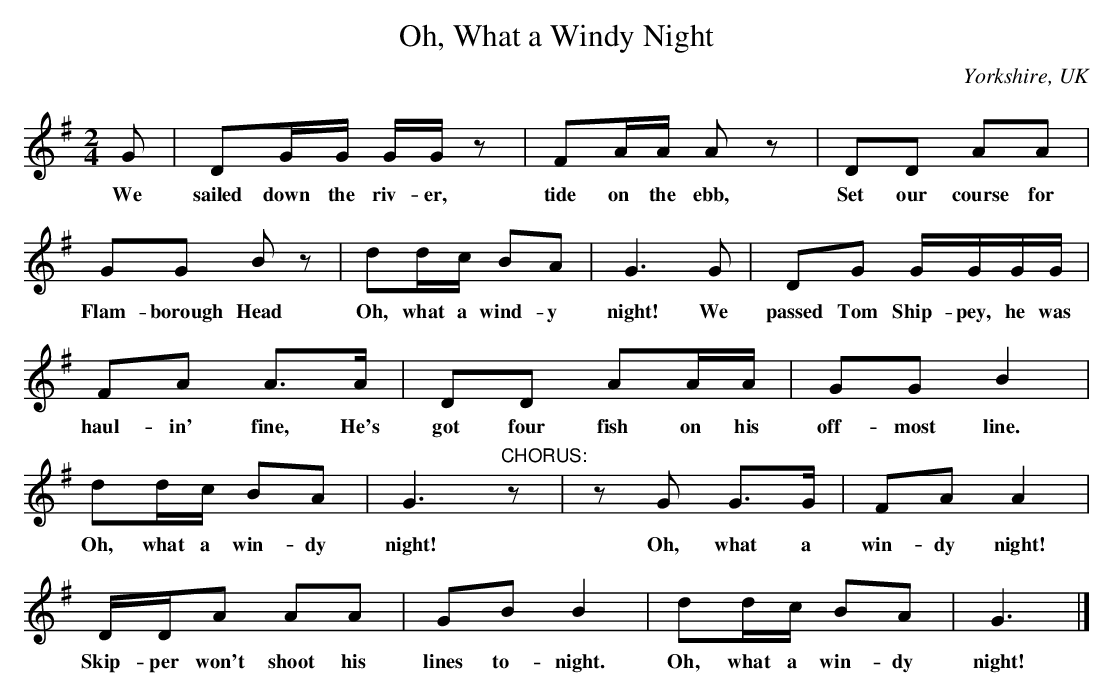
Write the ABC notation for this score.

X:1
T:Oh, What a Windy Night
O:Yorkshire, UK
M:2/4
L:1/8
K:G % hexatonic(-6)
G|DG/G/ G/G/ z|FA/A/ A z|DD AA|
w: We sailed down the riv- er, tide on the ebb, Set our course for
GG B z|dd/c/ BA|G3 G|DG G/G/G/G/|
w: Flam- borough Head Oh, what a wind- y night! We passed Tom Ship- pey, he was
FA A3/2A/|DD AA/A/|GG B2|
w: haul- in' fine, He's got four fish on his off- most line.
dd/c/ BA|G3 "CHORUS:"z|zG G3/2G/|FA A2|
w: Oh, what a win- dy night! Oh, what a win- dy night!
D/D/A AA|GB B2|dd/c/ BA|G3|]
w: Skip- per won't shoot his lines to- night. Oh, what a win- dy night!
